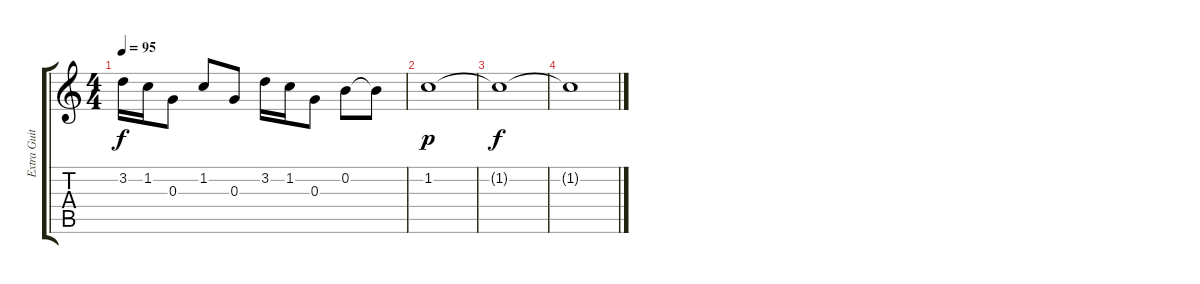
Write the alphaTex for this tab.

\track ("Extra Guitar" "Extra Guit") {instrument distortionguitar}
\staff {score tabs}
\tuning (E4 B3 G3 D3 A2 E2) {hide}
\ts (4 4)
\tempo 95
\clef g2
\ks c
3.2.16{dy f} 1.2.16 0.3.8 1.2.8 0.3.8 3.2.16 1.2.16 0.3.8 0.2.8 0.2{t}.8 |
1.2.1{dy p} |
1.2{t}.1{dy f} |
1.2{t}.1
